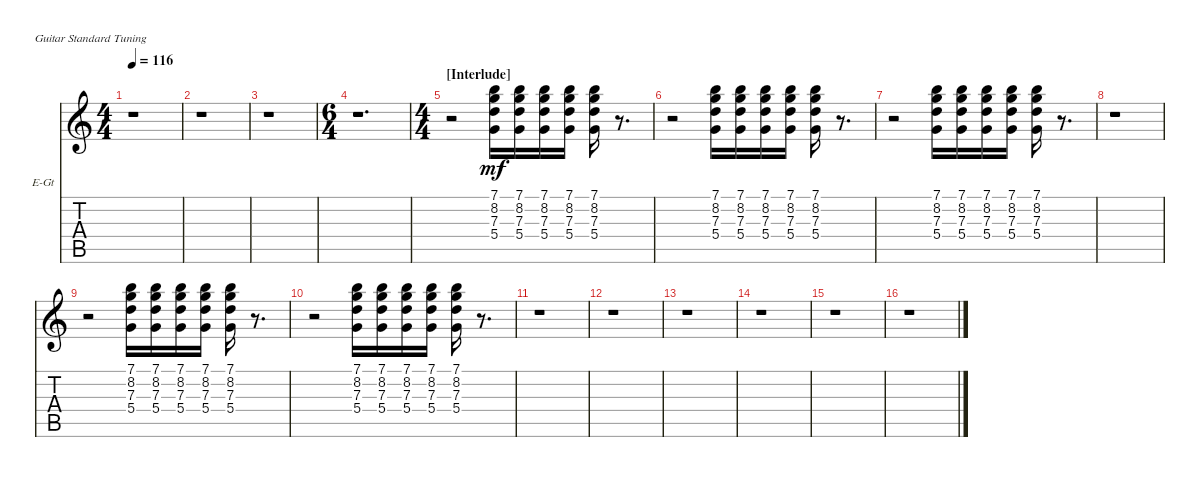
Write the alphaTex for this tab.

\bracketExtendMode nobrackets
\firstSystemTrackNameOrientation horizontal
\otherSystemsTrackNameOrientation horizontal
\track ("Guitar 2" "E-Gt") {instrument overdrivenguitar}
\staff {score tabs}
\tuning (E4 B3 G3 D3 A2 E2)
\ts (4 4)
\tempo 116
\clef g2
\scale
0.333333
\ks c
r.1{dy mf} |
\scale
0.333333 r.1 |
\scale
0.333333 r.1 |
\ts (6 4)
\scale
0.367089 r.1{d} |
\ts (4 4)
\section ("" "[Interlude]")
\scale
0.367089 r.2 (8.2 7.3 5.4 7.1).16 (8.2 7.3 5.4 7.1).16 (8.2 7.3 5.4 7.1).16 (8.2 7.3 5.4 7.1).16 (8.2 7.3 5.4 7.1).16 r.8{d} |
\scale
0.265823 r.2 (8.2 7.3 5.4 7.1).16 (8.2 7.3 5.4 7.1).16 (8.2 7.3 5.4 7.1).16 (8.2 7.3 5.4 7.1).16 (8.2 7.3 5.4 7.1).16 r.8{d} |
\scale
0.333333 r.2 (8.2 7.3 5.4 7.1).16 (8.2 7.3 5.4 7.1).16 (8.2 7.3 5.4 7.1).16 (8.2 7.3 5.4 7.1).16 (8.2 7.3 5.4 7.1).16 r.8{d} |
\scale
0.333333 r.1 |
\scale
0.333333 r.2 (8.2 7.3 5.4 7.1).16 (8.2 7.3 5.4 7.1).16 (8.2 7.3 5.4 7.1).16 (8.2 7.3 5.4 7.1).16 (8.2 7.3 5.4 7.1).16 r.8{d} |
\scale
0.333333 r.2 (8.2 7.3 5.4 7.1).16 (8.2 7.3 5.4 7.1).16 (8.2 7.3 5.4 7.1).16 (8.2 7.3 5.4 7.1).16 (8.2 7.3 5.4 7.1).16 r.8{d} |
\scale
0.333333 r.1 |
\scale
0.333333 r.1 |
\scale
0.333333 r.1 |
\scale
0.333333 r.1 |
\scale
0.333333 r.1 |
\scale
0.333333 r.1
